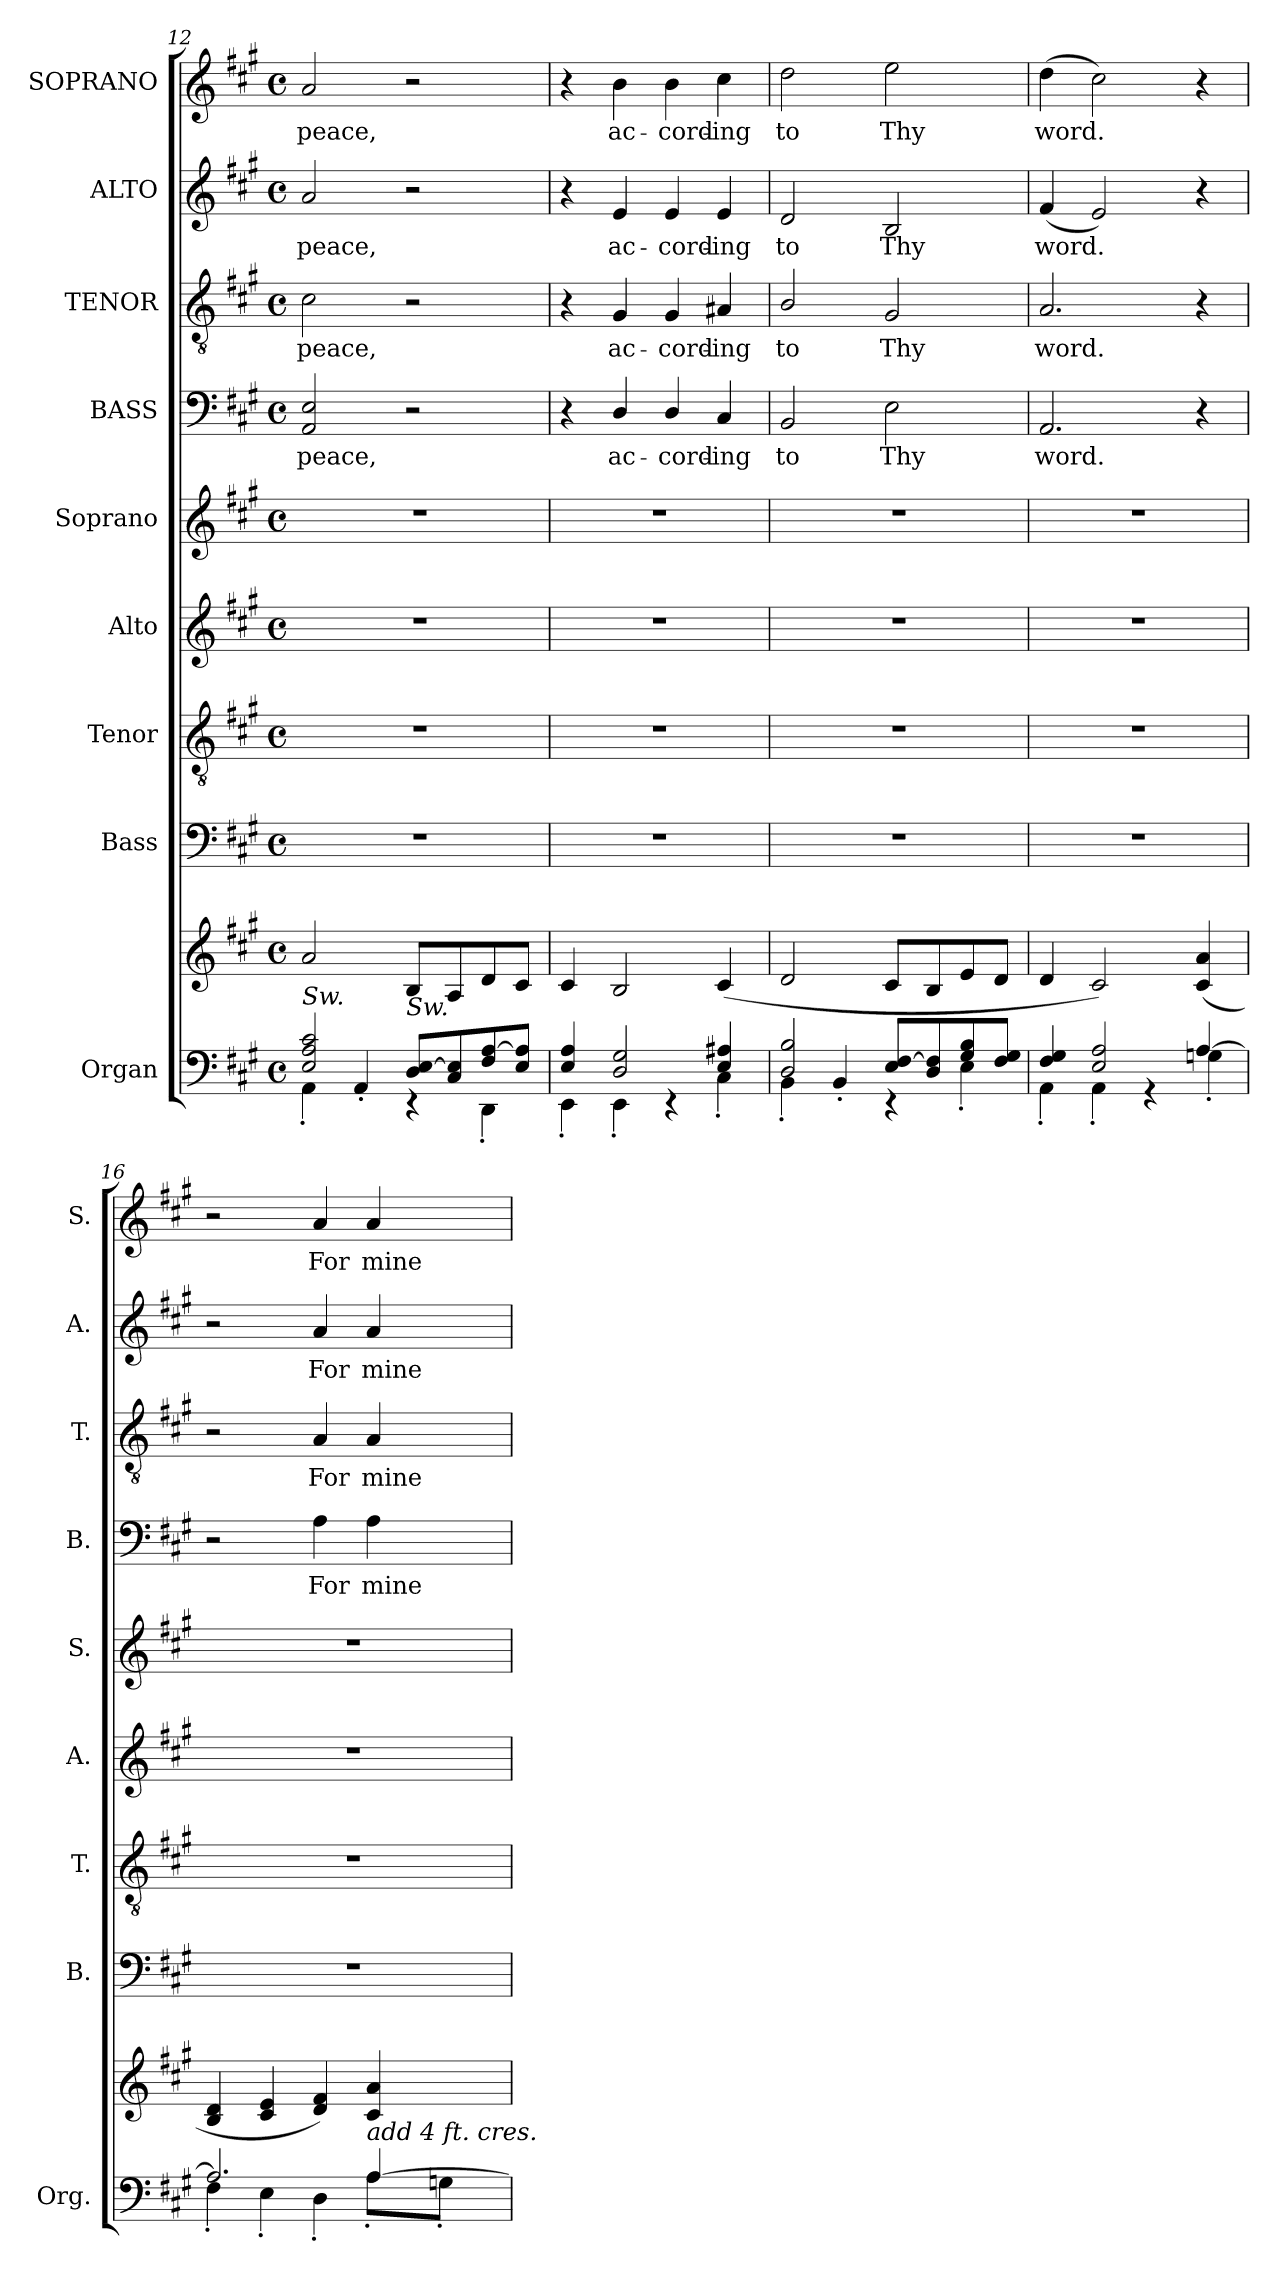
**kern	**kern	**kern	**kern	**kern	**kern	**kern	**text	**kern	**text	**kern	**text	**kern	**text
*part9	*part9	*part8	*part7	*part6	*part5	*part4	*part4	*part3	*part3	*part2	*part2	*part1	*part1
*staff10	*staff9	*staff8	*staff7	*staff6	*staff5	*staff4	*staff4	*staff3	*staff3	*staff2	*staff2	*staff1	*staff1
*I"Organ	*	*I"Bass	*I"Tenor	*I"Alto	*I"Soprano	*I"BASS	*	*I"TENOR	*	*I"ALTO	*	*I"SOPRANO	*
*I'Org.	*	*I'B.	*I'T.	*I'A.	*I'S.	*I'B.	*	*I'T.	*	*I'A.	*	*I'S.	*
*clefF4	*clefG2	*clefF4	*clefGv2	*clefG2	*clefG2	*clefF4	*	*clefGv2	*	*clefG2	*	*clefG2	*
*	*	*	*ITrd7c12	*	*	*	*	*ITrd7c12	*	*	*	*	*
*k[f#c#g#]	*k[f#c#g#]	*k[f#c#g#]	*k[f#c#g#]	*k[f#c#g#]	*k[f#c#g#]	*k[f#c#g#]	*	*k[f#c#g#]	*	*k[f#c#g#]	*	*k[f#c#g#]	*
*A:	*A:	*A:	*A:	*A:	*A:	*A:	*	*A:	*	*A:	*	*A:	*
*M4/4	*M4/4	*M4/4	*M4/4	*M4/4	*M4/4	*M4/4	*	*M4/4	*	*M4/4	*	*M4/4	*
*met(c)	*met(c)	*met(c)	*met(c)	*met(c)	*met(c)	*met(c)	*	*met(c)	*	*met(c)	*	*met(c)	*
=12	=12	=12	=12	=12	=12	=12	=12	=12	=12	=12	=12	=12	=12
*^	*	*	*	*	*	*	*	*	*	*	*	*	*
!	!	!	!	!	!	!	!	!LO:LY:b:color=#000000	!	!	!	!	!	!
!	!	!	!	!	!	!	!	!	!	!LO:LY:b:color=#000000	!	!	!	!
!	!	!	!	!	!	!	!	!	!	!	!	!LO:LY:b:color=#000000	!	!
!LO:TX:a:i:t=Sw.	!	!	!	!	!	!	!	!	!	!	!	!	!	!
!	!	!	!	!	!	!	!	!	!	!	!	!	!	!LO:LY:b:color=#000000
2Ei/ 2Ai 2c#i	4AA'i\	2ai/	1r	1r	1r	1r	2AAi/ 2Ei	peace,	2C#i\	peace,	2ai/	peace,	2ai/	peace,
.	4AA'i/	.	.	.	.	.	.	.	.	.	.	.	.	.
!	!	!LO:TX:b:i:t=Sw.	!	!	!	!	!	!	!	!	!	!	!	!
8Di/ [8EiL	4r	8Bi/L	.	.	.	.	2r	.	2r	.	2r	.	2r	.
8C#i/ 8Ei]	.	8Ai/	.	.	.	.	.	.	.	.	.	.	.	.
8F#i/ [8Ai	4DD'i\	8di/	.	.	.	.	.	.	.	.	.	.	.	.
8Ei/ 8Ai]J	.	8c#i/J	.	.	.	.	.	.	.	.	.	.	.	.
=13	=13	=13	=13	=13	=13	=13	=13	=13	=13	=13	=13	=13	=13	=13
4Ei/ 4Ai	4EE'i\	4c#i/	1r	1r	1r	1r	4r	.	4r	.	4r	.	4r	.
!	!	!	!	!	!	!	!	!LO:LY:b:color=#000000	!	!	!	!	!	!
!	!	!	!	!	!	!	!	!	!	!LO:LY:b:color=#000000	!	!	!	!
!	!	!	!	!	!	!	!	!	!	!	!	!LO:LY:b:color=#000000	!	!
!	!	!	!	!	!	!	!	!	!	!	!	!	!	!LO:LY:b:color=#000000
2Di/ 2G#i	4EE'i\	2Bi/	.	.	.	.	4Di/	ac-	4GG#i/	ac-	4ei/	ac-	4bi\	ac-
!	!	!	!	!	!	!	!	!LO:LY:b:color=#000000	!	!	!	!	!	!
!	!	!	!	!	!	!	!	!	!	!LO:LY:b:color=#000000	!	!	!	!
!	!	!	!	!	!	!	!	!	!	!	!	!LO:LY:b:color=#000000	!	!
!	!	!	!	!	!	!	!	!	!	!	!	!	!	!LO:LY:b:color=#000000
.	4r	.	.	.	.	.	4Di/	-cord-	4GG#i/	-cord-	4ei/	-cord-	4bi\	-cord-
!	!	!	!	!	!	!	!	!LO:LY:b:color=#000000	!	!	!	!	!	!
!	!	!	!	!	!	!	!	!	!	!LO:LY:b:color=#000000	!	!	!	!
!	!	!	!	!	!	!	!	!	!	!	!	!LO:LY:b:color=#000000	!	!
!	!	!	!	!	!	!	!	!	!	!	!	!	!	!LO:LY:b:color=#000000
4Ei/ 4A#Xi	4C#'i\	(4c#i/	.	.	.	.	4C#i/	-ing	4AA#Xi/	-ing	4ei/	-ing	4cc#i\	-ing
=14	=14	=14	=14	=14	=14	=14	=14	=14	=14	=14	=14	=14	=14	=14
!	!	!	!	!	!	!	!	!LO:LY:b:color=#000000	!	!	!	!	!	!
!	!	!	!	!	!	!	!	!	!	!LO:LY:b:color=#000000	!	!	!	!
!	!	!	!	!	!	!	!	!	!	!	!	!LO:LY:b:color=#000000	!	!
!	!	!	!	!	!	!	!	!	!	!	!	!	!	!LO:LY:b:color=#000000
2Di/ 2Bi	4BB'i\	2di/	1r	1r	1r	1r	2BBi/	to	2BBi/	to	2di/	to	2ddi\	to
.	4BB'i/	.	.	.	.	.	.	.	.	.	.	.	.	.
!	!	!	!	!	!	!	!	!LO:LY:b:color=#000000	!	!	!	!	!	!
!	!	!	!	!	!	!	!	!	!	!LO:LY:b:color=#000000	!	!	!	!
!	!	!	!	!	!	!	!	!	!	!	!	!LO:LY:b:color=#000000	!	!
!	!	!	!	!	!	!	!	!	!	!	!	!	!	!LO:LY:b:color=#000000
8Ei/ [8F#iL	4r	8c#i/L	.	.	.	.	2Ei\	Thy	2GG#i/	Thy	2Bi/	Thy	2eei\	Thy
8Di/ 8F#i]	.	8Bi/	.	.	.	.	.	.	.	.	.	.	.	.
8G#i/ 8Bi	4E'i\	8ei/	.	.	.	.	.	.	.	.	.	.	.	.
8F#i/ 8G#iJ	.	8di/J	.	.	.	.	.	.	.	.	.	.	.	.
!!LO:LB:g=z
=15	=15	=15	=15	=15	=15	=15	=15	=15	=15	=15	=15	=15	=15	=15
!	!	!	!	!	!	!	!	!LO:LY:b:color=#000000	!	!	!	!	!	!
!	!	!	!	!	!	!	!	!	!	!LO:LY:b:color=#000000	!	!	!	!
!	!	!	!	!	!	!	!	!	!	!	!	!LO:LY:b:color=#000000	!	!
!	!	!	!	!	!	!	!	!	!	!	!	!	!	!LO:LY:b:color=#000000
4F#i/ 4G#i	4AA'i\	4di/	1r	1r	1r	1r	2.AAi/	word.	2.AAi/	word.	(4f#i/	word.	(4ddi\	word.
2Ei/ 2Ai	4AA'i\	2c#i/)	.	.	.	.	.	.	.	.	2ei/)	.	2cc#i\)	.
.	4r	.	.	.	.	.	.	.	.	.	.	.	.	.
[4Ai/	4Gn'i\	(4c#i/ 4ai	.	.	.	.	4r	.	4r	.	4r	.	4r	.
=16	=16	=16	=16	=16	=16	=16	=16	=16	=16	=16	=16	=16	=16	=16
2.Ai/]	4F#'i\	4Bi/ 4di	1r	1r	1r	1r	2r	.	2r	.	2r	.	2r	.
.	4E'i\	4c#i/ 4ei	.	.	.	.	.	.	.	.	.	.	.	.
!	!	!	!	!	!	!	!	!LO:LY:b:color=#000000	!	!	!	!	!	!
!	!	!	!	!	!	!	!	!	!	!LO:LY:b:color=#000000	!	!	!	!
!	!	!	!	!	!	!	!	!	!	!	!	!LO:LY:b:color=#000000	!	!
!	!	!	!	!	!	!	!	!	!	!	!	!	!	!LO:LY:b:color=#000000
.	4D'i\	4di/ 4f#i)	.	.	.	.	4Ai\	For	4AAi/	For	4ai/	For	4ai/	For
!	!	!	!	!	!	!	!	!LO:LY:b:color=#000000	!	!	!	!	!	!
!	!	!	!	!	!	!	!	!	!	!LO:LY:b:color=#000000	!	!	!	!
!	!	!	!	!	!	!	!	!	!	!	!	!LO:LY:b:color=#000000	!	!
!LO:TX:a:i:t=add 4 ft.  cres.	!	!	!	!	!	!	!	!	!	!	!	!	!	!
!	!	!	!	!	!	!	!	!	!	!	!	!	!	!LO:LY:b:color=#000000
[4Ai/	8A'i\L	4c#i/ 4ai	.	.	.	.	4Ai\	mine	4AAi/	mine	4ai/	mine	4ai/	mine
.	8Gn'i\J	.	.	.	.	.	.	.	.	.	.	.	.	.
*v	*v	*	*	*	*	*	*	*	*	*	*	*	*	*
=	=	=	=	=	=	=	=	=	=	=	=	=	=
*-	*-	*-	*-	*-	*-	*-	*-	*-	*-	*-	*-	*-	*-
